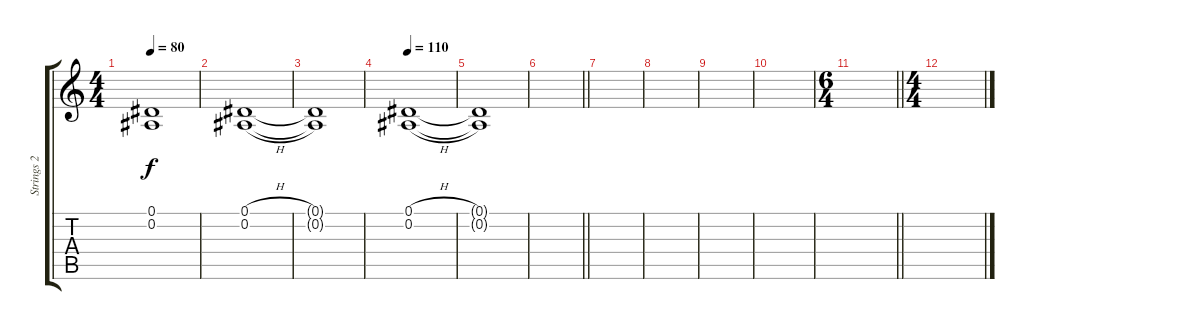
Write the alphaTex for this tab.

\track ("Strings 2" "Strings 2") {instrument stringensemble2}
\staff {score tabs}
\tuning (Eb4 Bb3 Gb3 Db3 Ab2 Eb2) {hide}
\ts (4 4)
\tempo 80
\clef g2
\ks c
(0.1{t} 0.2{t}).1{dy f volume 0} |
(0.1{h} 0.2{h}).1 |
(0.1{t} 0.2{t}).1 |
\tempo 110
(0.1{h} 0.2{h}).1 |
(0.1{t} 0.2{t}).1 |
\barLineRight lightlight
|
|
|
|
|
\ts (6 4)
\barLineRight lightlight
|
\ts (4 4)
